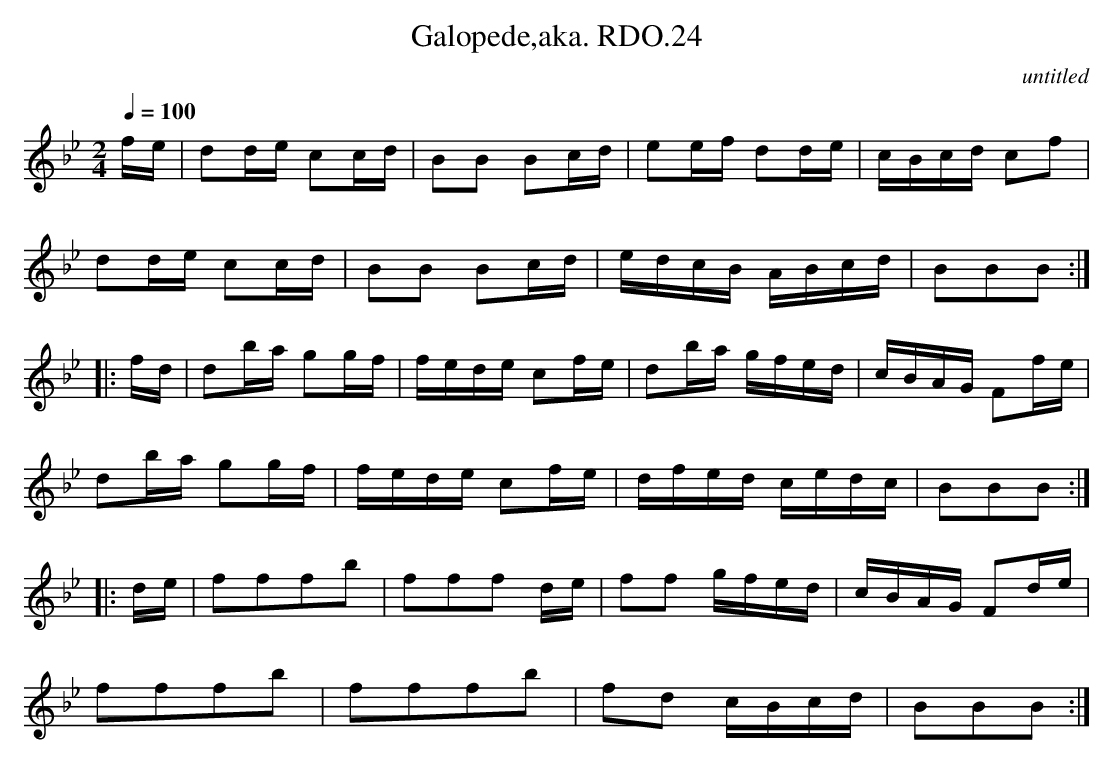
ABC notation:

X:1
T:Galopede,aka. RDO.24
M:2/4
L:1/16
Q:1/4=100
C:untitled
K:Bb
fe|d2de c2cd|B2B2 B2cd|e2ef d2de|cBcd c2f2|
d2de c2cd|B2B2 B2cd|edcB ABcd|B2B2B2:|
|:fd|d2ba g2gf |fede c2fe|d2ba gfed|cBAG F2fe|
d2ba g2gf|fede c2fe|dfed cedc|B2B2B2:|
|:de|f2f2f2b2|f2f2f2 de|f2f2 gfed|cBAG F2de|
f2f2f2b2|f2f2f2b2|f2d2 cBcd|B2B2B2:|
